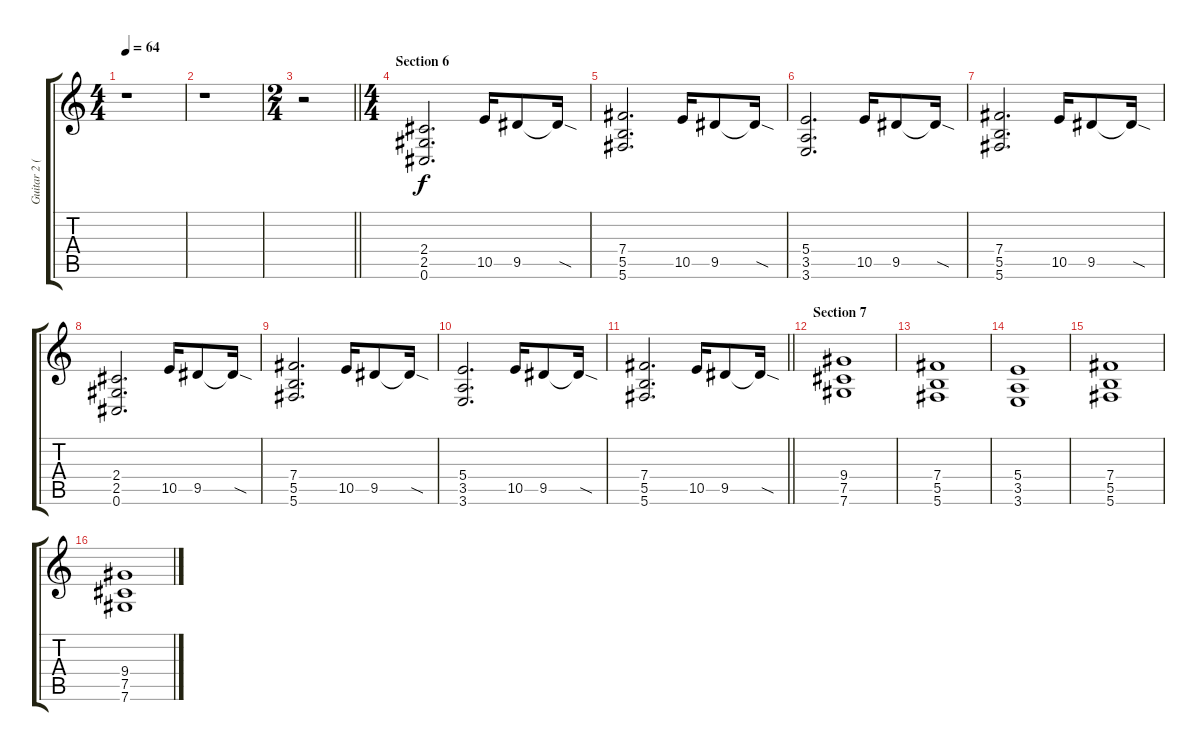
\track ("Guitar 2 (Distortion)" "Guitar 2 (") {instrument distortionguitar}
\staff {score tabs}
\tuning (Db4 Ab3 E3 B2 Gb2 Db2) {hide}
\ts (4 4)
\tempo 64
\clef g2
\ks c
r.1{dy f} |
r.1 |
\ts (2 4)
\barLineRight lightlight
r.2 |
\ts (4 4)
\section ("" "Section 6")
(2.4 2.5 0.6).2{d volume 14} 10.5.16 9.5.8 9.5{sod t}.16 |
(7.4 5.5 5.6).2{d} 10.5.16 9.5.8 9.5{sod t}.16 |
(5.4 3.5 3.6).2{d} 10.5.16 9.5.8 9.5{sod t}.16 |
(7.4 5.5 5.6).2{d} 10.5.16 9.5.8 9.5{sod t}.16 |
(2.4 2.5 0.6).2{d} 10.5.16 9.5.8 9.5{sod t}.16 |
(7.4 5.5 5.6).2{d} 10.5.16 9.5.8 9.5{sod t}.16 |
(5.4 3.5 3.6).2{d} 10.5.16 9.5.8 9.5{sod t}.16 |
\barLineRight lightlight
(7.4 5.5 5.6).2{d} 10.5.16 9.5.8 9.5{sod t}.16 |
\section ("" "Section 7")
(9.4 7.5 7.6).1 |
(7.4 5.5 5.6).1 |
(5.4 3.5 3.6).1 |
(7.4 5.5 5.6).1 |
(9.4 7.5 7.6).1
